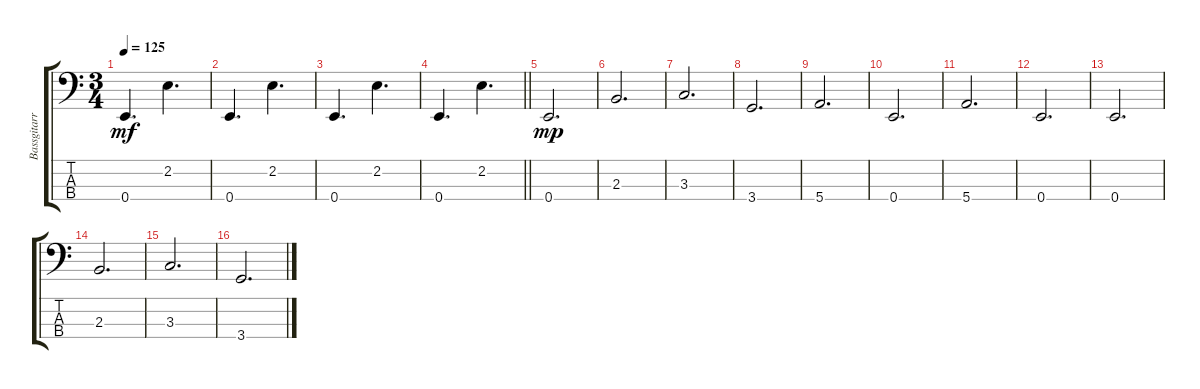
\track ("Bassgitarren" "Bassgitarr") {instrument electricbassfinger}
\staff {score tabs}
\tuning (G2 D2 A1 E1) {hide}
\ts (3 4)
\tempo 125
\clef f4
\ks c
0.4.4{d dy mf} 2.2.4{d} |
0.4.4{d} 2.2.4{d} |
0.4.4{d} 2.2.4{d} |
\barLineRight lightlight
0.4.4{d} 2.2.4{d} |
\section ("" "")
0.4.2{d dy mp} |
2.3.2{d} |
3.3.2{d} |
3.4.2{d} |
5.4.2{d} |
0.4.2{d} |
5.4.2{d} |
0.4.2{d} |
0.4.2{d} |
2.3.2{d} |
3.3.2{d} |
3.4.2{d}
